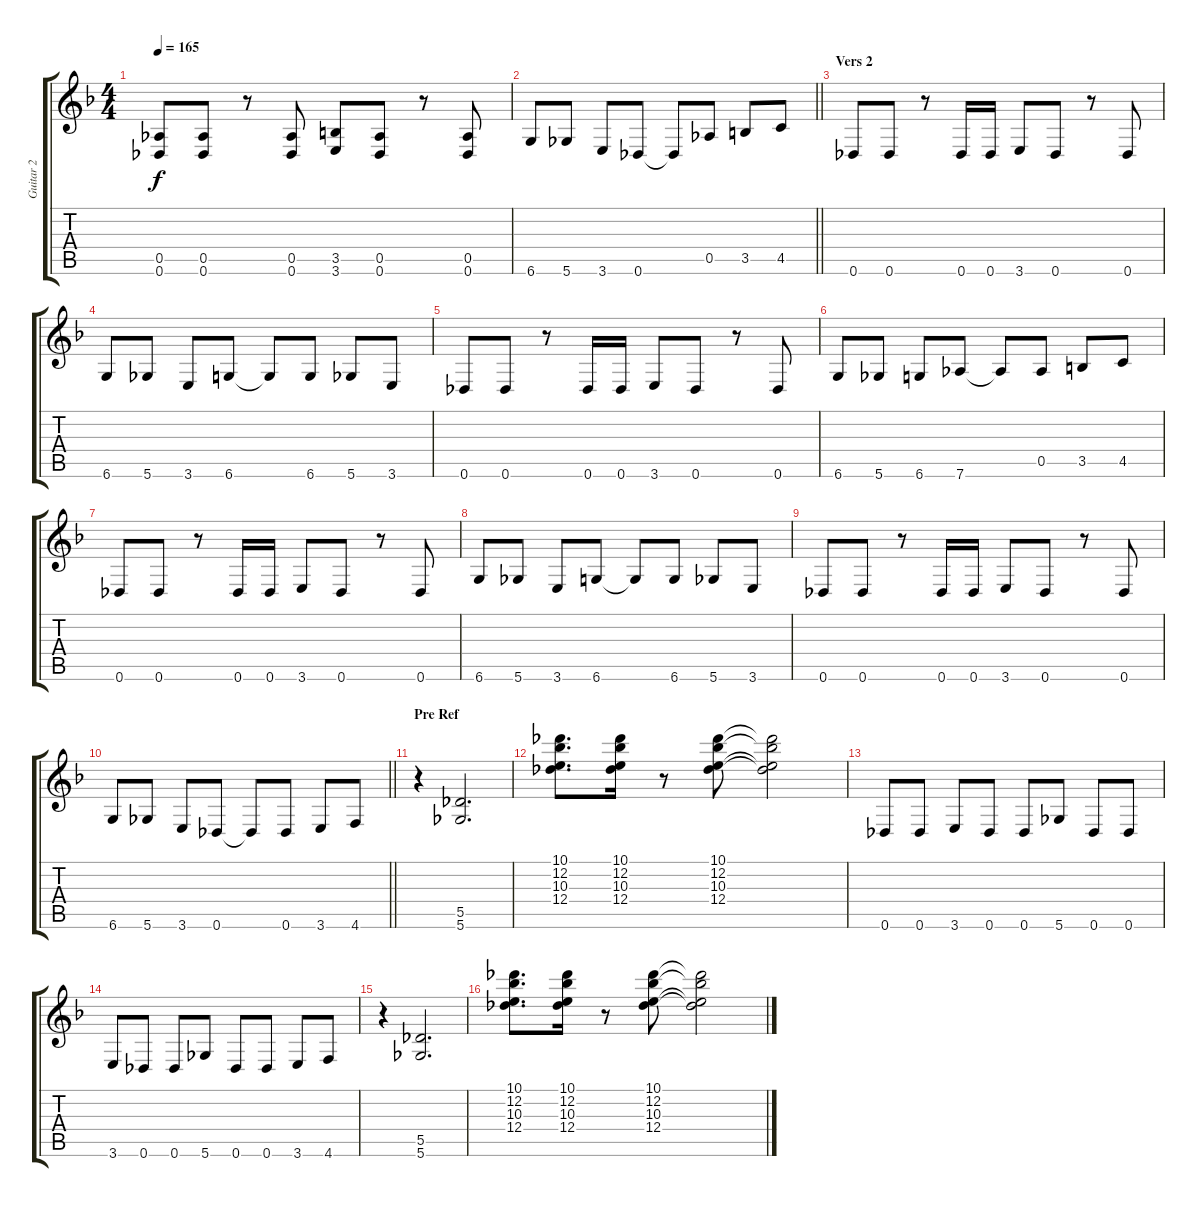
\track ("Guitar 2" "Guitar 2") {instrument distortionguitar}
\staff {score tabs}
\tuning (Eb4 Bb3 Gb3 Db3 Ab2 Db2) {hide}
\ts (4 4)
\tempo 165
\clef g2
\ks f
(0.5 0.6).8{dy f} (0.5 0.6).8 r.8 (0.5 0.6).8 (3.5 3.6).8 (0.5 0.6).8 r.8 (0.5 0.6).8 |
\barLineRight lightlight
6.6.8 5.6.8 3.6.8 0.6.8 0.6{t}.8 0.5.8 3.5.8 4.5.8 |
\section ("" "Vers 2")
0.6.8 0.6.8 r.8 0.6.16 0.6.16 3.6.8 0.6.8 r.8 0.6.8 |
6.6.8 5.6.8 3.6.8 6.6.8 6.6{t}.8 6.6.8 5.6.8 3.6.8 |
0.6.8 0.6.8 r.8 0.6.16 0.6.16 3.6.8 0.6.8 r.8 0.6.8 |
6.6.8 5.6.8 6.6.8 7.6.8 7.6{t}.8 0.5.8 3.5.8 4.5.8 |
0.6.8 0.6.8 r.8 0.6.16 0.6.16 3.6.8 0.6.8 r.8 0.6.8 |
6.6.8 5.6.8 3.6.8 6.6.8 6.6{t}.8 6.6.8 5.6.8 3.6.8 |
0.6.8 0.6.8 r.8 0.6.16 0.6.16 3.6.8 0.6.8 r.8 0.6.8 |
\barLineRight lightlight
6.6.8 5.6.8 3.6.8 0.6.8 0.6{t}.8 0.6.8 3.6.8 4.6.8 |
\section ("" "Pre Ref")
r.4 (5.5 5.6).2{d} |
(10.1 12.2 10.3 12.4).8{d} (10.1 12.2 10.3 12.4).16 r.8 (10.1 12.2 10.3 12.4).8 (10.1{t} 12.2{t} 10.3{t} 12.4{t}).2 |
0.6.8 0.6.8 3.6.8 0.6.8 0.6.8 5.6.8 0.6.8 0.6.8 |
3.6.8 0.6.8 0.6.8 5.6.8 0.6.8 0.6.8 3.6.8 4.6.8 |
r.4 (5.5 5.6).2{d} |
(10.1 12.2 10.3 12.4).8{d} (10.1 12.2 10.3 12.4).16 r.8 (10.1 12.2 10.3 12.4).8 (10.1{t} 12.2{t} 10.3{t} 12.4{t}).2
